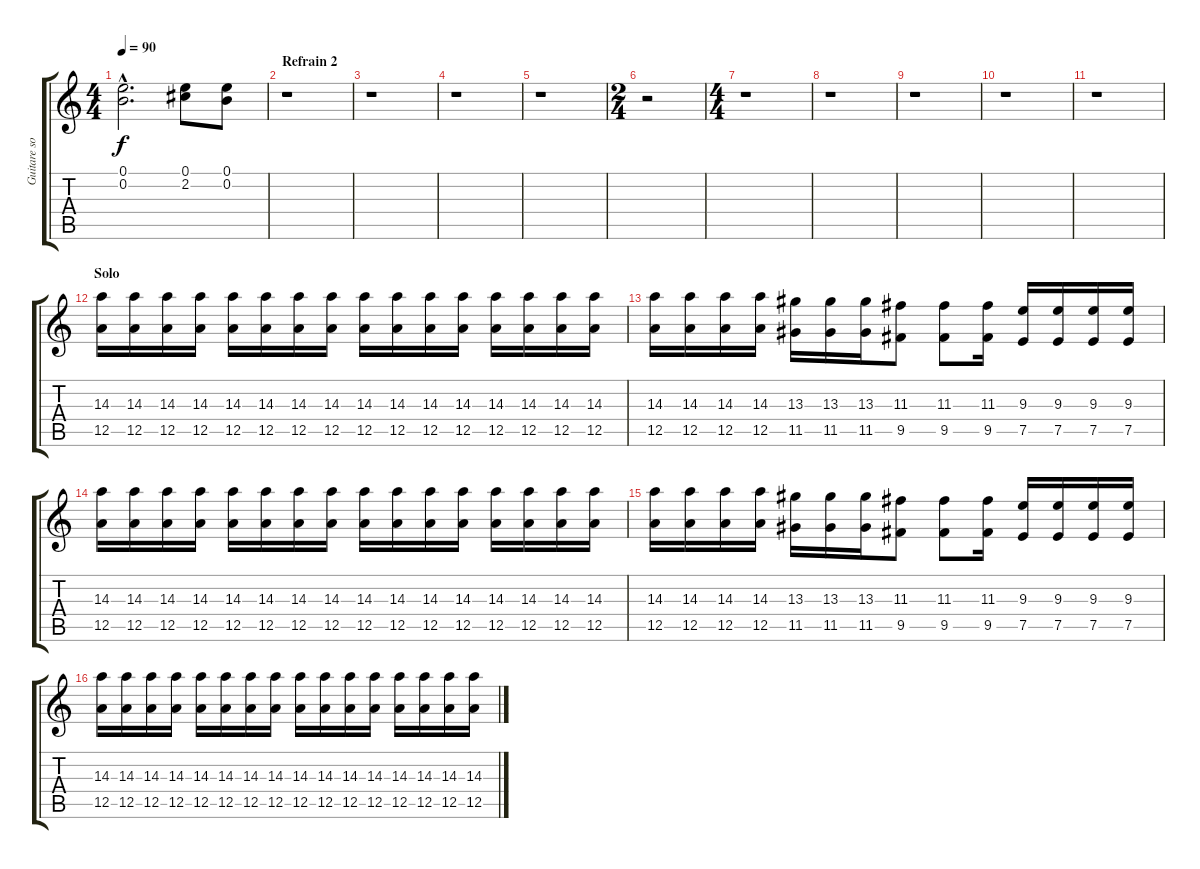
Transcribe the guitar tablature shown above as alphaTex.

\track ("Guitare solo" "Guitare so") {instrument overdrivenguitar}
\staff {score tabs}
\tuning (E4 B3 G3 D3 A2 E2) {hide}
\ts (4 4)
\tempo 90
\clef g2
\ks c
(0.1{hac} 0.2{hac}).2{d dy f} (0.1 2.2).8 (0.1 0.2).8 |
\section ("" "Refrain 2")
r.1 |
r.1 |
r.1 |
r.1 |
\ts (2 4)
r.2 |
\ts (4 4)
r.1 |
r.1 |
r.1 |
r.1 |
r.1 |
\section ("" "Solo")
(14.3 12.5).16 (14.3 12.5).16 (14.3 12.5).16 (14.3 12.5).16 (14.3 12.5).16 (14.3 12.5).16 (14.3 12.5).16 (14.3 12.5).16 (14.3 12.5).16 (14.3 12.5).16 (14.3 12.5).16 (14.3 12.5).16 (14.3 12.5).16 (14.3 12.5).16 (14.3 12.5).16 (14.3 12.5).16 |
(14.3 12.5).16 (14.3 12.5).16 (14.3 12.5).16 (14.3 12.5).16 (13.3 11.5).16 (13.3 11.5).16 (13.3 11.5).16 (11.3 9.5).8 (11.3 9.5).8 (11.3 9.5).16 (9.3 7.5).16 (9.3 7.5).16 (9.3 7.5).16 (9.3 7.5).16 |
(14.3 12.5).16 (14.3 12.5).16 (14.3 12.5).16 (14.3 12.5).16 (14.3 12.5).16 (14.3 12.5).16 (14.3 12.5).16 (14.3 12.5).16 (14.3 12.5).16 (14.3 12.5).16 (14.3 12.5).16 (14.3 12.5).16 (14.3 12.5).16 (14.3 12.5).16 (14.3 12.5).16 (14.3 12.5).16 |
(14.3 12.5).16 (14.3 12.5).16 (14.3 12.5).16 (14.3 12.5).16 (13.3 11.5).16 (13.3 11.5).16 (13.3 11.5).16 (11.3 9.5).8 (11.3 9.5).8 (11.3 9.5).16 (9.3 7.5).16 (9.3 7.5).16 (9.3 7.5).16 (9.3 7.5).16 |
(14.3 12.5).16 (14.3 12.5).16 (14.3 12.5).16 (14.3 12.5).16 (14.3 12.5).16 (14.3 12.5).16 (14.3 12.5).16 (14.3 12.5).16 (14.3 12.5).16 (14.3 12.5).16 (14.3 12.5).16 (14.3 12.5).16 (14.3 12.5).16 (14.3 12.5).16 (14.3 12.5).16 (14.3 12.5).16
